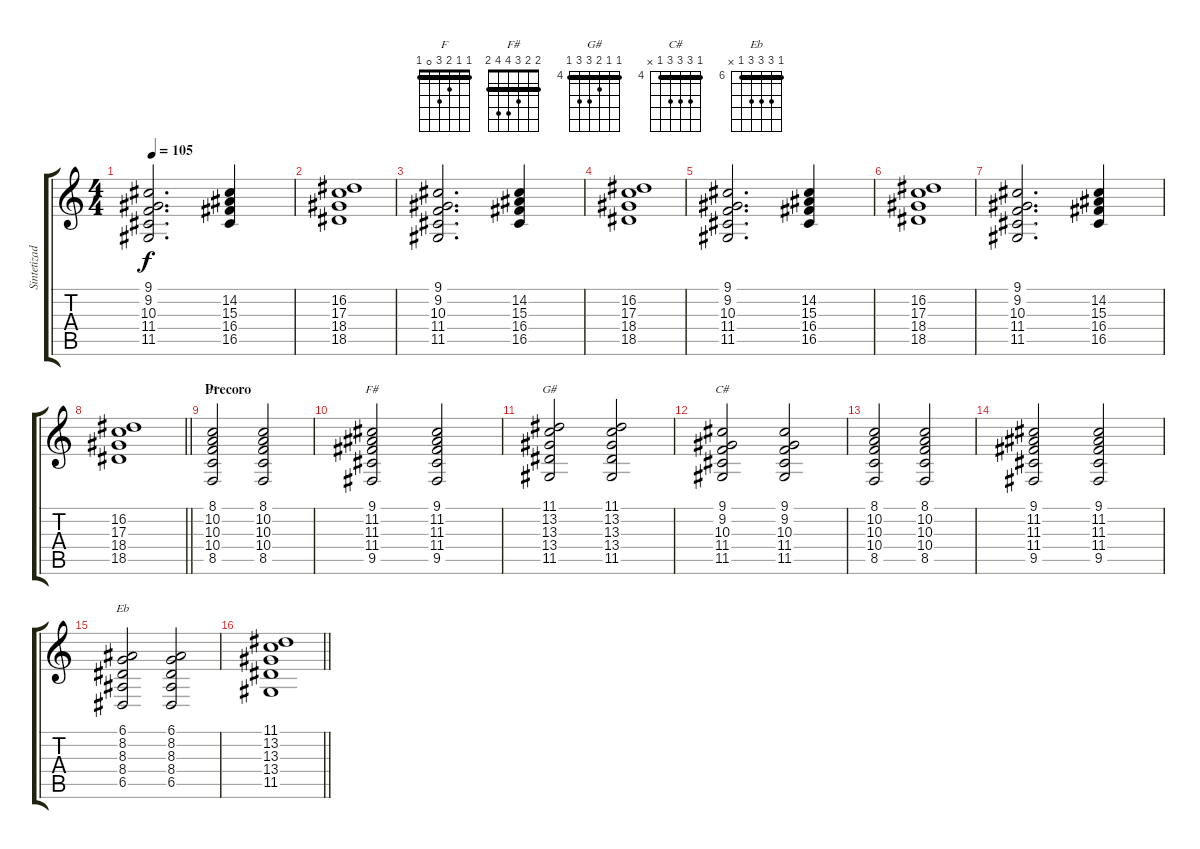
\track ("Sintetizador" "Sintetizad") {instrument stringensemble1}
\staff {score tabs}
\tuning (E4 B3 G3 D3 A2 E2) {hide}
\chord ("F" 1 1 2 3 0 1) {barre 1}
\chord ("F#" 2 2 3 4 4 2) {barre 2}
\chord ("G#" 4 4 5 6 6 4) {firstfret 4 barre 4}
\chord ("C#" 4 6 6 6 4 x) {firstfret 4 barre 4}
\chord ("Eb" 6 8 8 8 6 x) {firstfret 6 barre 6}
\ts (4 4)
\tempo 105
\clef g2
\ks c
(9.1 9.2 10.3 11.4 11.5).2{d dy f} (14.2 15.3 16.4 16.5).4 |
(16.2 17.3 18.4 18.5).1 |
(9.1 9.2 10.3 11.4 11.5).2{d} (14.2 15.3 16.4 16.5).4 |
(16.2 17.3 18.4 18.5).1 |
(9.1 9.2 10.3 11.4 11.5).2{d} (14.2 15.3 16.4 16.5).4 |
(16.2 17.3 18.4 18.5).1 |
(9.1 9.2 10.3 11.4 11.5).2{d} (14.2 15.3 16.4 16.5).4 |
\barLineRight lightlight
(16.2 17.3 18.4 18.5).1 |
\section ("" "Precoro")
(8.1 10.2 10.3 10.4 8.5).2{ch "F"} (8.1 10.2 10.3 10.4 8.5).2 |
(9.1 11.2 11.3 11.4 9.5).2{ch "F#"} (9.1 11.2 11.3 11.4 9.5).2 |
(11.1 13.2 13.3 13.4 11.5).2{ch "G#"} (11.1 13.2 13.3 13.4 11.5).2 |
(9.1 9.2 10.3 11.4 11.5).2{ch "C#"} (9.1 9.2 10.3 11.4 11.5).2 |
(8.1 10.2 10.3 10.4 8.5).2 (8.1 10.2 10.3 10.4 8.5).2 |
(9.1 11.2 11.3 11.4 9.5).2 (9.1 11.2 11.3 11.4 9.5).2 |
(6.1 8.2 8.3 8.4 6.5).2{ch "Eb"} (6.1 8.2 8.3 8.4 6.5).2 |
\barLineRight lightlight
(11.1 13.2 13.3 13.4 11.5).1
